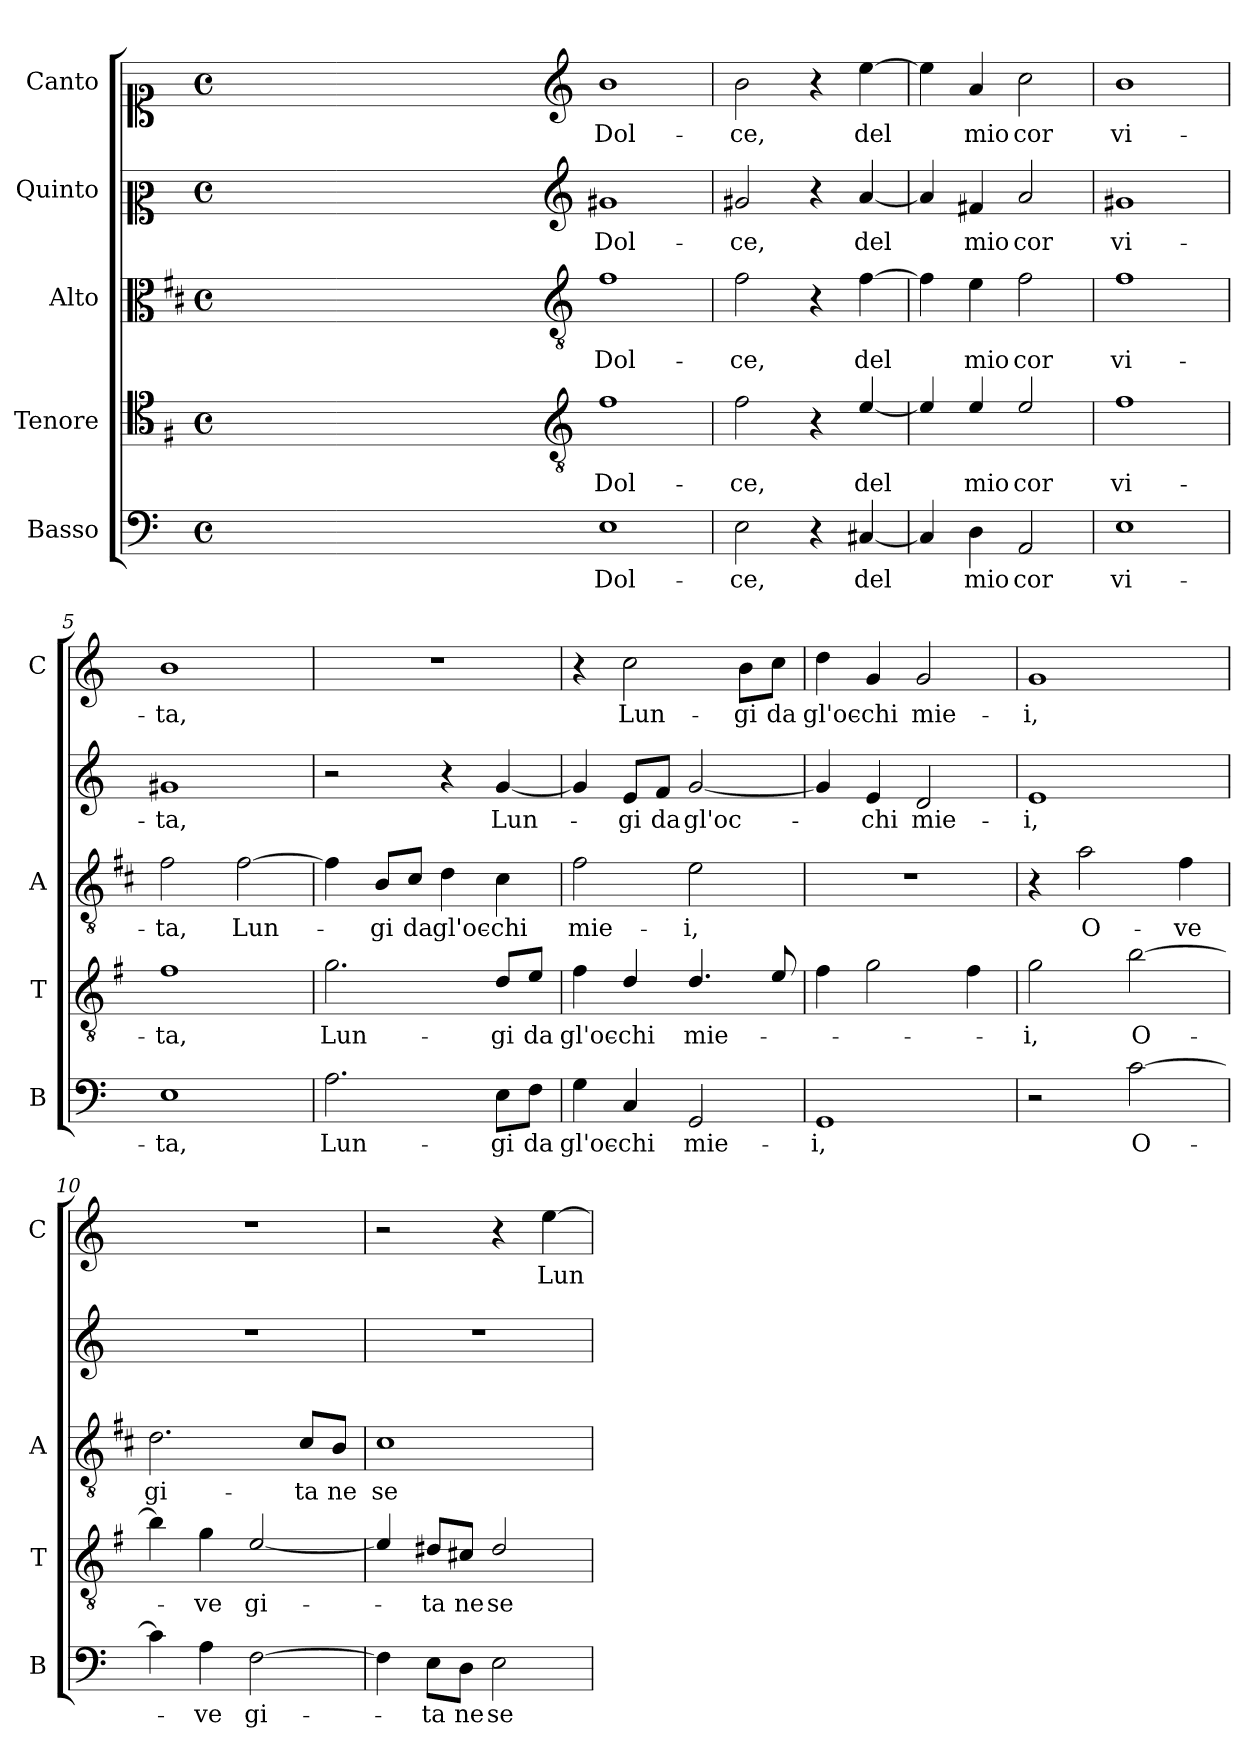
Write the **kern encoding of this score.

**kern	**text	**kern	**text	**kern	**text	**kern	**text	**kern	**text
*part5	*part5	*part4	*part4	*part3	*part3	*part2	*part2	*part1	*part1
*staff5	*staff5	*staff4	*staff4	*staff3	*staff3	*staff2	*staff2	*staff1	*staff1
*I"Basso	*	*I"Tenore	*	*I"Alto	*	*I"Quinto	*	*I"Canto	*
*I'B	*	*I'T	*	*I'A	*	*	*	*I'C	*
*clefF4	*	*clefC4	*	*clefC3	*	*clefC2	*	*clefC1	*
*	*	*ITrd4c7	*	*ITrd1c2	*	*	*	*	*
*k[]	*	*k[]	*	*k[]	*	*k[]	*	*k[]	*
*C:	*	*C:	*	*C:	*	*C:	*	*C:	*
*M4/4	*	*M4/4	*	*M4/4	*	*M4/4	*	*M4/4	*
*met(c)	*	*met(c)	*	*met(c)	*	*met(c)	*	*met(c)	*
=	=	=	=	=	=	=	=	=	=
1ryy	.	1ryy	.	1ryy	.	1ryy	.	1ryy	.
=1X-	=1X-	=1X-	=1X-	=1X-	=1X-	=1X-	=1X-	=1X-	=1X-
4ryy	.	4ryy	.	4ryy	.	4ryy	.	4ryy	.
4ryy	.	4ryy	.	4ryy	.	4ryy	.	4ryy	.
4ryy	.	4ryy	.	4ryy	.	4ryy	.	4ryy	.
4ryy	.	4ryy	.	4ryy	.	4ryy	.	4ryy	.
=1-	=1-	=1-	=1-	=1-	=1-	=1-	=1-	=1-	=1-
*	*	*clefGv2	*	*clefGv2	*	*clefG2	*	*clefG2	*
!	!LO:LY:b	!	!LO:LY:b	!	!LO:LY:b	!	!LO:LY:b	!	!LO:LY:b
1E	Dol-	1B	Dol-	1e	Dol-	1g#X	Dol-	1b	Dol-
=2	=2	=2	=2	=2	=2	=2	=2	=2	=2
!	!LO:LY:b	!	!LO:LY:b	!	!LO:LY:b	!	!LO:LY:b	!	!LO:LY:b
2E\	-ce,	2B\	-ce,	2e\	-ce,	2g#X/	-ce,	2b\	-ce,
4r	.	4r	.	4r	.	4r	.	4r	.
!	!LO:LY:b	!	!LO:LY:b	!	!LO:LY:b	!	!LO:LY:b	!	!LO:LY:b
[4C#X/	del	[4A/	del	[4e\	del	[4a/	del	[4ee\	del
=3	=3	=3	=3	=3	=3	=3	=3	=3	=3
4C#/]	.	4A/]	.	4e\]	.	4a/]	.	4ee\]	.
!	!LO:LY:b	!	!LO:LY:b	!	!LO:LY:b	!	!LO:LY:b	!	!LO:LY:b
4D\	mio	4A/	mio	4d\	mio	4f#X/	mio	4a/	mio
!	!LO:LY:b	!	!LO:LY:b	!	!LO:LY:b	!	!LO:LY:b	!	!LO:LY:b
2AA/	cor	2A/	cor	2e\	cor	2a/	cor	2cc\	cor
=4	=4	=4	=4	=4	=4	=4	=4	=4	=4
!	!LO:LY:b	!	!LO:LY:b	!	!LO:LY:b	!	!LO:LY:b	!	!LO:LY:b
1E	vi-	1B	vi-	1e	vi-	1g#X	vi-	1b	vi-
=5	=5	=5	=5	=5	=5	=5	=5	=5	=5
!	!LO:LY:b	!	!LO:LY:b	!	!LO:LY:b	!	!LO:LY:b	!	!LO:LY:b
1E	-ta,	1B	-ta,	2e\	-ta,	1g#X	-ta,	1b	-ta,
!	!	!	!	!	!LO:LY:b	!	!	!	!
.	.	.	.	[2e\	Lun-	.	.	.	.
=6	=6	=6	=6	=6	=6	=6	=6	=6	=6
!	!LO:LY:b	!	!LO:LY:b	!	!	!	!	!	!
2.A\	Lun-	2.c\	Lun-	4e\]	.	2r	.	1r	.
!	!	!	!	!	!LO:LY:b	!	!	!	!
.	.	.	.	8A/L	-gi	.	.	.	.
!	!	!	!	!	!LO:LY:b	!	!	!	!
.	.	.	.	8B/J	da	.	.	.	.
!	!	!	!	!	!LO:LY:b	!	!	!	!
.	.	.	.	4c\	gl'oc-	4r	.	.	.
!	!LO:LY:b	!	!LO:LY:b	!	!LO:LY:b	!	!LO:LY:b	!	!
8E\L	-gi	8G/L	-gi	4B\	-chi	[4g/	Lun-	.	.
!	!LO:LY:b	!	!LO:LY:b	!	!	!	!	!	!
8F\J	da	8A/J	da	.	.	.	.	.	.
!!LO:LB:g=z
=7	=7	=7	=7	=7	=7	=7	=7	=7	=7
!	!LO:LY:b	!	!LO:LY:b	!	!LO:LY:b	!	!	!	!
4G\	gl'oc-	4B\	gl'oc-	2e\	mie-	4g/]	.	4r	.
!	!LO:LY:b	!	!LO:LY:b	!	!	!	!LO:LY:b	!	!LO:LY:b
4C/	-chi	4G/	-chi	.	.	8e/L	-gi	2cc\	Lun-
!	!	!	!	!	!	!	!LO:LY:b	!	!
.	.	.	.	.	.	8f/J	da	.	.
!	!LO:LY:b	!	!LO:LY:b	!	!LO:LY:b	!	!LO:LY:b	!	!
2GG/	mie-	4.G/	mie-	2d\	-i,	[2g/	gl'oc-	.	.
!	!	!	!	!	!	!	!	!	!LO:LY:b
.	.	.	.	.	.	.	.	8b\L	-gi
!	!	!	!	!	!	!	!	!	!LO:LY:b
.	.	8A/	.	.	.	.	.	8cc\J	da
=8	=8	=8	=8	=8	=8	=8	=8	=8	=8
!	!LO:LY:b	!	!	!	!	!	!	!	!LO:LY:b
1GG	-i,	4B\	.	1r	.	4g/]	.	4dd\	gl'oc-
!	!	!	!	!	!	!	!LO:LY:b	!	!LO:LY:b
.	.	2c\	.	.	.	4e/	-chi	4g/	-chi
!	!	!	!	!	!	!	!LO:LY:b	!	!LO:LY:b
.	.	.	.	.	.	2d/	mie-	2g/	mie-
.	.	4B\	.	.	.	.	.	.	.
=9	=9	=9	=9	=9	=9	=9	=9	=9	=9
!	!	!	!LO:LY:b	!	!	!	!LO:LY:b	!	!LO:LY:b
2r	.	2c\	-i,	4r	.	1e	-i,	1g	-i,
!	!	!	!	!	!LO:LY:b	!	!	!	!
.	.	.	.	2g\	O-	.	.	.	.
!	!LO:LY:b	!	!LO:LY:b	!	!	!	!	!	!
[2c\	O-	[2e\	O-	.	.	.	.	.	.
!	!	!	!	!	!LO:LY:b	!	!	!	!
.	.	.	.	4e\	-ve	.	.	.	.
=10	=10	=10	=10	=10	=10	=10	=10	=10	=10
!	!	!	!	!	!LO:LY:b	!	!	!	!
4c\]	.	4e\]	.	2.c\	gi-	1r	.	1r	.
!	!LO:LY:b	!	!LO:LY:b	!	!	!	!	!	!
4A\	-ve	4c\	-ve	.	.	.	.	.	.
!	!LO:LY:b	!	!LO:LY:b	!	!	!	!	!	!
[2F\	gi-	[2A/	gi-	.	.	.	.	.	.
!	!	!	!	!	!LO:LY:b	!	!	!	!
.	.	.	.	8B/L	-ta	.	.	.	.
!	!	!	!	!	!LO:LY:b	!	!	!	!
.	.	.	.	8A/J	ne	.	.	.	.
=11	=11	=11	=11	=11	=11	=11	=11	=11	=11
!	!	!	!	!	!LO:LY:b	!	!	!	!
4F\]	.	4A/]	.	1B	se-	1r	.	2r	.
!	!LO:LY:b	!	!LO:LY:b	!	!	!	!	!	!
8E\L	-ta	8G#X/L	-ta	.	.	.	.	.	.
!	!LO:LY:b	!	!LO:LY:b	!	!	!	!	!	!
8D\J	ne	8F#X/J	ne	.	.	.	.	.	.
!	!LO:LY:b	!	!LO:LY:b	!	!	!	!	!	!
2E\	se-	2G#/	se-	.	.	.	.	4r	.
!	!	!	!	!	!	!	!	!	!LO:LY:b
.	.	.	.	.	.	.	.	[4ee\	Lun-
=	=	=	=	=	=	=	=	=	=
*-	*-	*-	*-	*-	*-	*-	*-	*-	*-
